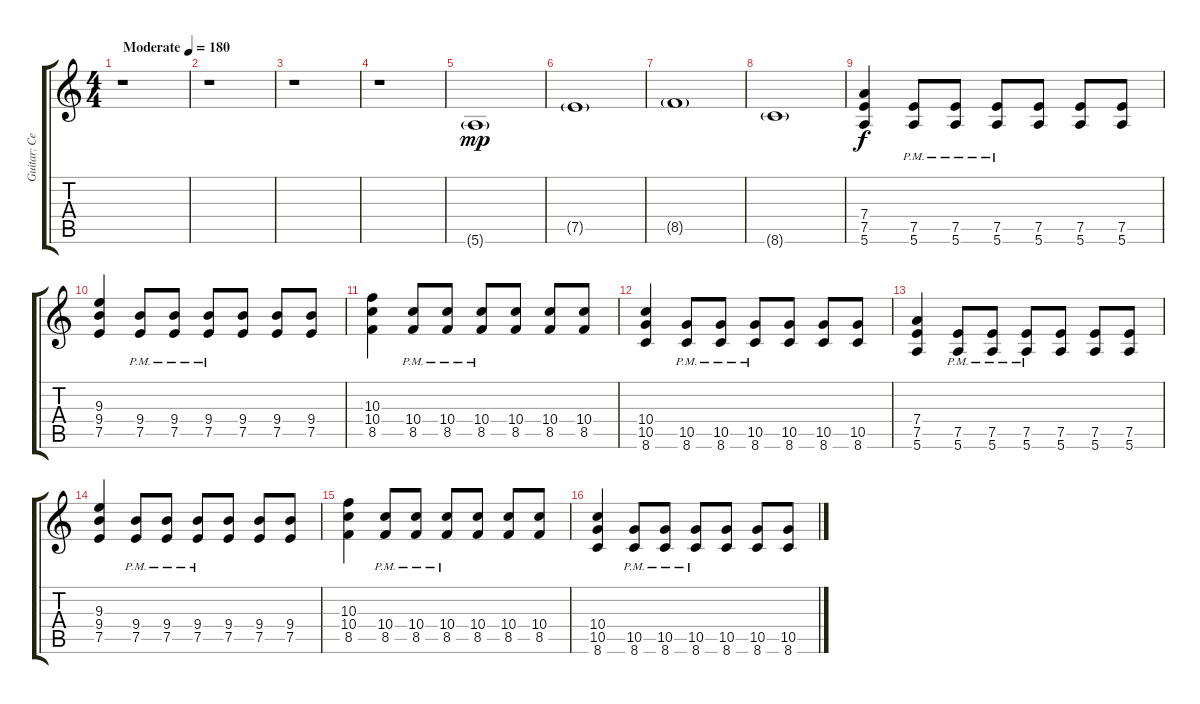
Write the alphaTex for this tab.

\track ("Guitar: Серёга" "Guitar: Се") {instrument overdrivenguitar}
\staff {score tabs}
\tuning (E4 B3 G3 D3 A2 E2) {hide}
\ts (4 4)
\tempo (180 "Moderate")
\clef g2
\ks c
r.1{dy mp instrument overdrivenguitar} |
r.1 |
r.1 |
r.1 |
5.6{g}.1 |
7.5{g}.1 |
8.5{g}.1 |
8.6{g}.1 |
(7.4 7.5 5.6).4{dy f} (7.5{pm} 5.6{pm}).8 (7.5{pm} 5.6{pm}).8 (7.5{pm} 5.6{pm}).8 (7.5 5.6).8 (7.5 5.6).8 (7.5 5.6).8 |
(9.3 9.4 7.5).4 (9.4{pm} 7.5{pm}).8 (9.4{pm} 7.5{pm}).8 (9.4{pm} 7.5{pm}).8 (9.4 7.5).8 (9.4 7.5).8 (9.4 7.5).8 |
(10.3 10.4 8.5).4 (10.4{pm} 8.5{pm}).8 (10.4{pm} 8.5{pm}).8 (10.4{pm} 8.5{pm}).8 (10.4 8.5).8 (10.4 8.5).8 (10.4 8.5).8 |
(10.4 10.5 8.6).4 (10.5{pm} 8.6{pm}).8 (10.5{pm} 8.6{pm}).8 (10.5{pm} 8.6{pm}).8 (10.5 8.6).8 (10.5 8.6).8 (10.5 8.6).8 |
(7.4 7.5 5.6).4 (7.5{pm} 5.6{pm}).8 (7.5{pm} 5.6{pm}).8 (7.5{pm} 5.6{pm}).8 (7.5 5.6).8 (7.5 5.6).8 (7.5 5.6).8 |
(9.3 9.4 7.5).4 (9.4{pm} 7.5{pm}).8 (9.4{pm} 7.5{pm}).8 (9.4{pm} 7.5{pm}).8 (9.4 7.5).8 (9.4 7.5).8 (9.4 7.5).8 |
(10.3 10.4 8.5).4 (10.4{pm} 8.5{pm}).8 (10.4{pm} 8.5{pm}).8 (10.4{pm} 8.5{pm}).8 (10.4 8.5).8 (10.4 8.5).8 (10.4 8.5).8 |
(10.4 10.5 8.6).4 (10.5{pm} 8.6{pm}).8 (10.5{pm} 8.6{pm}).8 (10.5{pm} 8.6{pm}).8 (10.5 8.6).8 (10.5 8.6).8 (10.5 8.6).8
